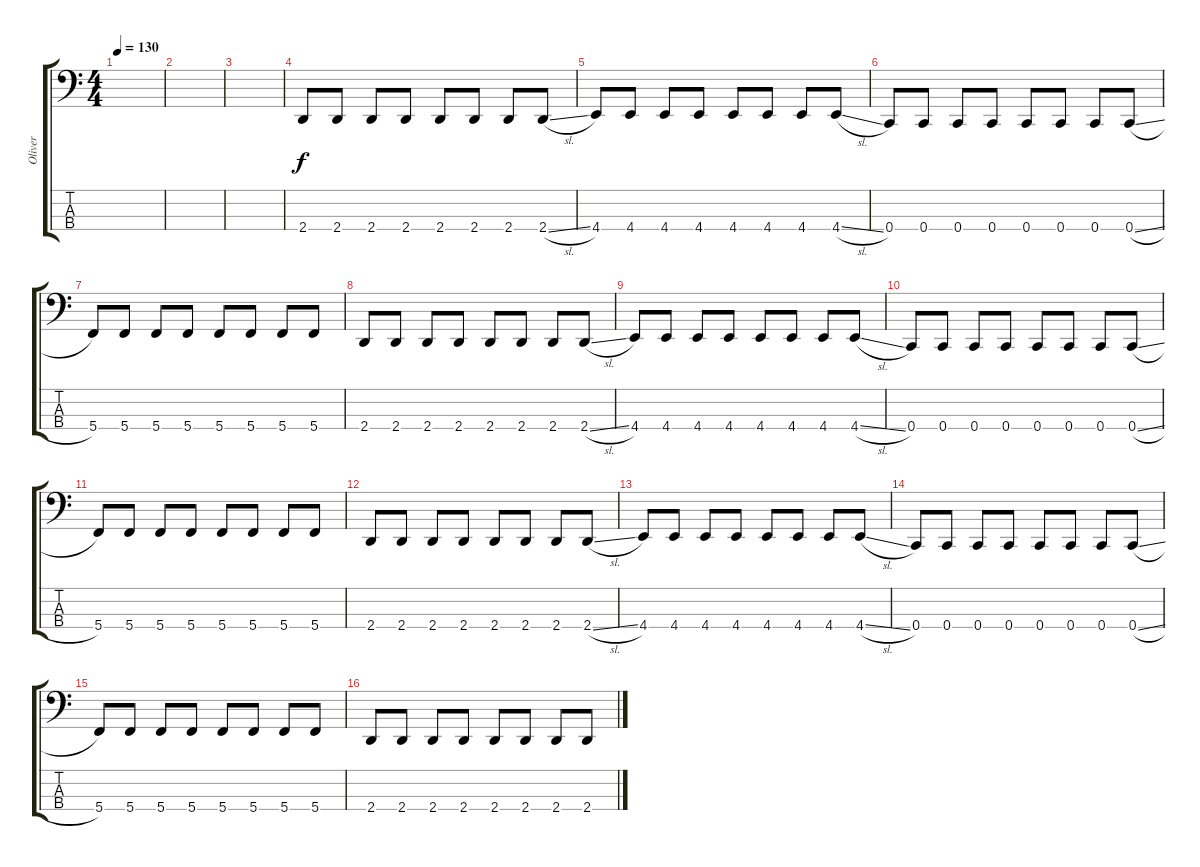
\track ("Oliver" "Oliver") {instrument electricbassfinger}
\staff {score tabs}
\tuning (Eb2 Bb1 F1 C1) {hide}
\ts (4 4)
\tempo 130
\clef f4
\ks c
|
|
|
2.4.8 2.4.8 2.4.8 2.4.8 2.4.8 2.4.8 2.4.8 2.4{sl}.8 |
4.4.8 4.4.8 4.4.8 4.4.8 4.4.8 4.4.8 4.4.8 4.4{sl}.8 |
0.4.8 0.4.8 0.4.8 0.4.8 0.4.8 0.4.8 0.4.8 0.4{sl}.8 |
5.4.8 5.4.8 5.4.8 5.4.8 5.4.8 5.4.8 5.4.8 5.4.8 |
2.4.8 2.4.8 2.4.8 2.4.8 2.4.8 2.4.8 2.4.8 2.4{sl}.8 |
4.4.8 4.4.8 4.4.8 4.4.8 4.4.8 4.4.8 4.4.8 4.4{sl}.8 |
0.4.8 0.4.8 0.4.8 0.4.8 0.4.8 0.4.8 0.4.8 0.4{sl}.8 |
5.4.8 5.4.8 5.4.8 5.4.8 5.4.8 5.4.8 5.4.8 5.4.8 |
2.4.8 2.4.8 2.4.8 2.4.8 2.4.8 2.4.8 2.4.8 2.4{sl}.8 |
4.4.8 4.4.8 4.4.8 4.4.8 4.4.8 4.4.8 4.4.8 4.4{sl}.8 |
0.4.8 0.4.8 0.4.8 0.4.8 0.4.8 0.4.8 0.4.8 0.4{sl}.8 |
5.4.8 5.4.8 5.4.8 5.4.8 5.4.8 5.4.8 5.4.8 5.4.8 |
2.4.8 2.4.8 2.4.8 2.4.8 2.4.8 2.4.8 2.4.8 2.4{sl}.8
